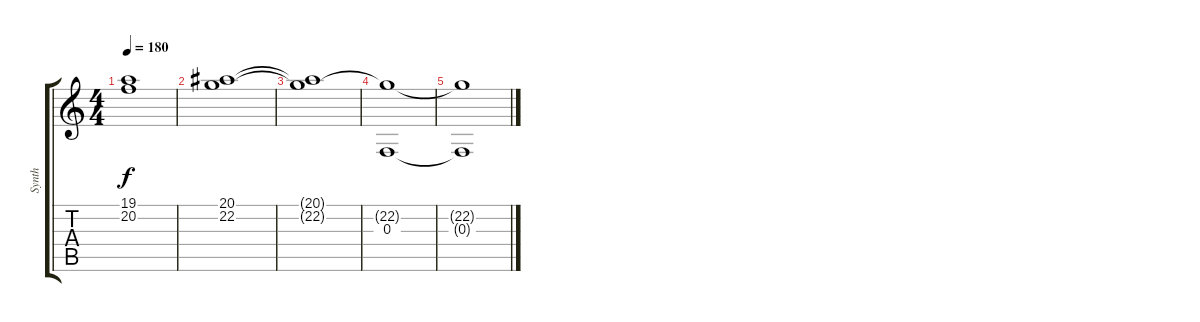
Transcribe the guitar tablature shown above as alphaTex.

\track ("Synth" "Synth") {instrument orchestrahit}
\staff {score tabs}
\tuning (D4 A3 F3 C3 G2 D2) {hide}
\ts (4 4)
\tempo 180
\clef g2
\ks c
(19.1 20.2).1{dy f} |
(20.1 22.2).1 |
(20.1{t} 22.2{t}).1 |
(22.2{t} 0.3).1 |
(22.2{t} 0.3{t}).1
